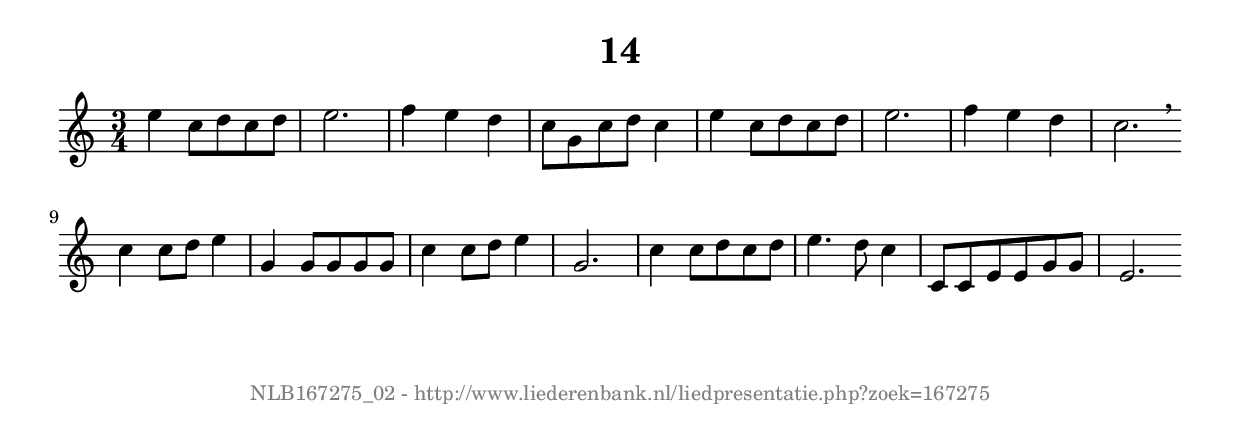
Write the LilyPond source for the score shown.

%
% produced by wce2krn 1.64 (7 June 2014)
%
\version"2.16"
#(append! paper-alist '(("long" . (cons (* 210 mm) (* 2000 mm)))))
#(set-default-paper-size "long")
sb = {\breathe}
mBreak = {\breathe }
bBreak = {\breathe }
x = {\once\override NoteHead #'style = #'cross }
gl=\glissando
itime={\override Staff.TimeSignature #'stencil = ##f }
ficta = {\once\set suggestAccidentals = ##t}
fine = {\once\override Score.RehearsalMark #'self-alignment-X = #1 \mark \markup {\italic{Fine}}}
dc = {\once\override Score.RehearsalMark #'self-alignment-X = #1 \mark \markup {\italic{D.C.}}}
dcf = {\once\override Score.RehearsalMark #'self-alignment-X = #1 \mark \markup {\italic{D.C. al Fine}}}
dcc = {\once\override Score.RehearsalMark #'self-alignment-X = #1 \mark \markup {\italic{D.C. al Coda}}}
ds = {\once\override Score.RehearsalMark #'self-alignment-X = #1 \mark \markup {\italic{D.S.}}}
dsf = {\once\override Score.RehearsalMark #'self-alignment-X = #1 \mark \markup {\italic{D.S. al Fine}}}
dsc = {\once\override Score.RehearsalMark #'self-alignment-X = #1 \mark \markup {\italic{D.S. al Coda}}}
pv = {\set Score.repeatCommands = #'((volta "1"))}
sv = {\set Score.repeatCommands = #'((volta "2"))}
tv = {\set Score.repeatCommands = #'((volta "3"))}
qv = {\set Score.repeatCommands = #'((volta "4"))}
xv = {\set Score.repeatCommands = #'((volta #f))}
\header{ tagline = ""
title = "14"
}
\score {{
\key c \major
\relative g''
{
\set melismaBusyProperties = #'()
\time 3/4
\tempo 4=120
\override Score.MetronomeMark #'transparent = ##t
\override Score.RehearsalMark #'break-visibility = #(vector #t #t #f)
e4 c8 d c d e2. f4 e d c8 g c d c4 e c8 d c d e2. f4 e d c2. \bar ":|:" \bBreak
c4 c8 d e4 g,4 g8 g g g c4 c8 d e4 g,2. c4 c8 d c d e4. d8 c4 c,8 c e e g g e2. \bar ":|"
 }}
 \midi { }
 \layout {
            indent = 0.0\cm
}
}
\markup { \vspace #0 } \markup { \with-color #grey \fill-line { \center-column { \smaller "NLB167275_02 - http://www.liederenbank.nl/liedpresentatie.php?zoek=167275" } } }
